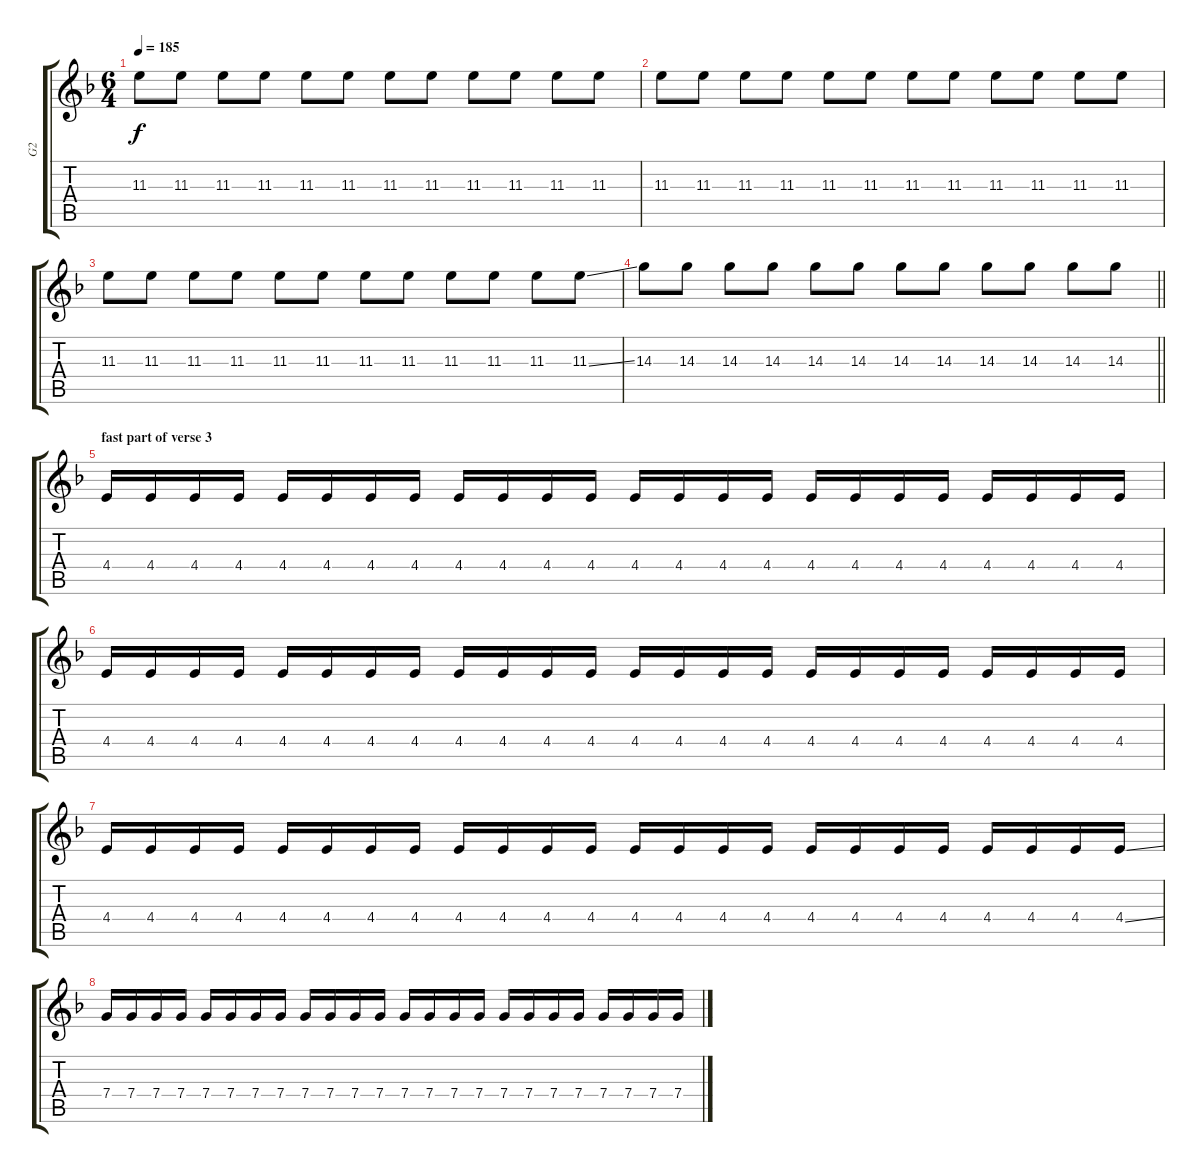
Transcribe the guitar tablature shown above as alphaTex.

\track ("G2" "G2") {instrument distortionguitar}
\staff {score tabs}
\tuning (D4 A3 F3 C3 G2 D2) {hide}
\ts (6 4)
\tempo 185
\clef g2
\ks dminor
11.3.8{dy f} 11.3.8 11.3.8 11.3.8 11.3.8 11.3.8 11.3.8 11.3.8 11.3.8 11.3.8 11.3.8 11.3.8 |
11.3.8 11.3.8 11.3.8 11.3.8 11.3.8 11.3.8 11.3.8 11.3.8 11.3.8 11.3.8 11.3.8 11.3.8 |
11.3.8 11.3.8 11.3.8 11.3.8 11.3.8 11.3.8 11.3.8 11.3.8 11.3.8 11.3.8 11.3.8 11.3{ss}.8 |
\barLineRight lightlight
14.3.8 14.3.8 14.3.8 14.3.8 14.3.8 14.3.8 14.3.8 14.3.8 14.3.8 14.3.8 14.3.8 14.3.8 |
\section ("" "fast part of verse 3")
4.4.16{volume 13} 4.4.16 4.4.16 4.4.16 4.4.16 4.4.16 4.4.16 4.4.16 4.4.16 4.4.16 4.4.16 4.4.16 4.4.16 4.4.16 4.4.16 4.4.16 4.4.16 4.4.16 4.4.16 4.4.16 4.4.16 4.4.16 4.4.16 4.4.16 |
4.4.16 4.4.16 4.4.16 4.4.16 4.4.16 4.4.16 4.4.16 4.4.16 4.4.16 4.4.16 4.4.16 4.4.16 4.4.16 4.4.16 4.4.16 4.4.16 4.4.16 4.4.16 4.4.16 4.4.16 4.4.16 4.4.16 4.4.16 4.4.16 |
4.4.16 4.4.16 4.4.16 4.4.16 4.4.16 4.4.16 4.4.16 4.4.16 4.4.16 4.4.16 4.4.16 4.4.16 4.4.16 4.4.16 4.4.16 4.4.16 4.4.16 4.4.16 4.4.16 4.4.16 4.4.16 4.4.16 4.4.16 4.4{ss}.16 |
7.4.16 7.4.16 7.4.16 7.4.16 7.4.16 7.4.16 7.4.16 7.4.16 7.4.16 7.4.16 7.4.16 7.4.16 7.4.16 7.4.16 7.4.16 7.4.16 7.4.16 7.4.16 7.4.16 7.4.16 7.4.16 7.4.16 7.4.16 7.4.16
